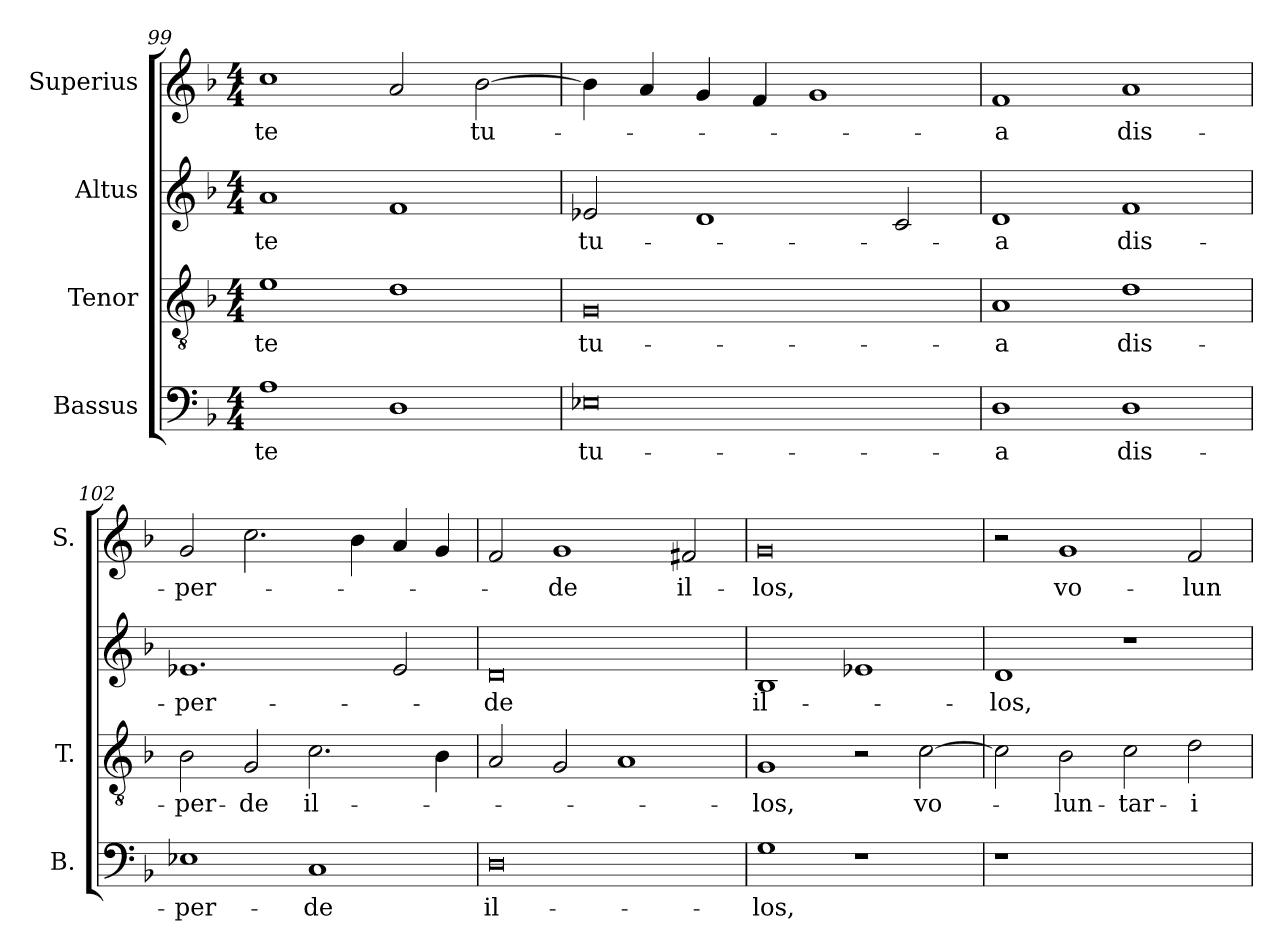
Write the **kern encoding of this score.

**kern	**text	**kern	**text	**kern	**text	**kern	**text
*part4	*part4	*part3	*part3	*part2	*part2	*part1	*part1
*staff4	*staff4	*staff3	*staff3	*staff2	*staff2	*staff1	*staff1
*I"Bassus	*	*I"Tenor	*	*I"Altus	*	*I"Superius	*
*I'B.	*	*I'T.	*	*	*	*I'S.	*
*clefF4	*	*clefGv2	*	*clefG2	*	*clefG2	*
*	*	*ITrd7c12	*	*	*	*	*
*k[b-]	*	*k[b-]	*	*k[b-]	*	*k[b-]	*
*F:	*	*F:	*	*F:	*	*F:	*
*M4/4	*	*M4/4	*	*M4/4	*	*M4/4	*
=99	=99	=99	=99	=99	=99	=99	=99
!	!LO:LY:b:color=#000000	!	!	!	!	!	!
!	!	!	!LO:LY:b:color=#000000	!	!	!	!
!	!	!	!	!	!LO:LY:b:color=#000000	!	!
!	!	!	!	!	!	!	!LO:LY:b:color=#000000
1Ai	-te	1Ei	-te	1ai	-te	1cci	-te
1Di	.	1Di	.	1fi	.	2ai/	.
!	!	!	!	!	!	!	!LO:LY:b:color=#000000
.	.	.	.	.	.	[>2b-i\	tu-
=100	=100	=100	=100	=100	=100	=100	=100
!	!LO:LY:b:color=#000000	!	!	!	!	!	!
!	!	!	!LO:LY:b:color=#000000	!	!	!	!
!	!	!	!	!	!LO:LY:b:color=#000000	!	!
0E-Xi	tu-	0GGi	tu-	2e-Xi/	tu-	4b-i\]	.
.	.	.	.	.	.	4ai/	.
.	.	.	.	1di	.	4gi/	.
.	.	.	.	.	.	4fi/	.
.	.	.	.	.	.	1gi	.
.	.	.	.	2ci/	.	.	.
=101	=101	=101	=101	=101	=101	=101	=101
!	!LO:LY:b:color=#000000	!	!	!	!	!	!
!	!	!	!LO:LY:b:color=#000000	!	!	!	!
!	!	!	!	!	!LO:LY:b:color=#000000	!	!
!	!	!	!	!	!	!	!LO:LY:b:color=#000000
1Di	-a	1AAi	-a	1di	-a	1fi	-a
!	!LO:LY:b:color=#000000	!	!	!	!	!	!
!	!	!	!LO:LY:b:color=#000000	!	!	!	!
!	!	!	!	!	!LO:LY:b:color=#000000	!	!
!	!	!	!	!	!	!	!LO:LY:b:color=#000000
1Di	dis-	1Di	dis-	1fi	dis-	1ai	dis-
!!LO:LB:g=z
=102	=102	=102	=102	=102	=102	=102	=102
!	!LO:LY:b:color=#000000	!	!	!	!	!	!
!	!	!	!LO:LY:b:color=#000000	!	!	!	!
!	!	!	!	!	!LO:LY:b:color=#000000	!	!
!	!	!	!	!	!	!	!LO:LY:b:color=#000000
1E-Xi	-per-	2BB-i\	-per-	1.e-Xi	-per-	2gi/	-per-
!	!	!	!LO:LY:b:color=#000000	!	!	!	!
.	.	2GGi/	-de	.	.	2.cci\	.
!	!LO:LY:b:color=#000000	!	!	!	!	!	!
!	!	!	!LO:LY:b:color=#000000	!	!	!	!
1Ci	-de	2.Ci\	il-	.	.	.	.
.	.	.	.	.	.	4b-i\	.
.	.	.	.	2e-i/	.	4ai/	.
.	.	4BB-i\	.	.	.	4gi/	.
=103	=103	=103	=103	=103	=103	=103	=103
!	!LO:LY:b:color=#000000	!	!	!	!	!	!
!	!	!	!	!	!LO:LY:b:color=#000000	!	!
0Di	il-	2AAi/	.	0di	-de	2fi/	.
!	!	!	!	!	!	!	!LO:LY:b:color=#000000
.	.	2GGi/	.	.	.	1gi	-de
.	.	1AAi	.	.	.	.	.
!	!	!	!	!	!	!	!LO:LY:b:color=#000000
.	.	.	.	.	.	2f#Xi/	il-
=104	=104	=104	=104	=104	=104	=104	=104
!	!LO:LY:b:color=#000000	!	!	!	!	!	!
!	!	!	!LO:LY:b:color=#000000	!	!	!	!
!	!	!	!	!	!LO:LY:b:color=#000000	!	!
!	!	!	!	!	!	!	!LO:LY:b:color=#000000
1Gi	-los,	1GGi	-los,	1B-i	il-	0gi	-los,
1r	.	2r	.	1e-Xi	.	.	.
!	!	!	!LO:LY:b:color=#000000	!	!	!	!
.	.	[>2Ci\	vo-	.	.	.	.
=105	=105	=105	=105	=105	=105	=105	=105
!LO:N:vis=1	!	!	!	!	!	!	!
!	!	!	!	!	!LO:LY:b:color=#000000	!	!
1r	.	2Ci\]	.	1di	-los,	2r	.
!	!	!	!LO:LY:b:color=#000000	!	!	!	!
!	!	!	!	!	!	!	!LO:LY:b:color=#000000
.	.	2BB-i\	-lun-	.	.	1gi	vo-
!	!	!	!LO:LY:b:color=#000000	!	!	!	!
1ryy	.	2Ci\	-tar-	1r	.	.	.
!	!	!	!LO:LY:b:color=#000000	!	!	!	!
!	!	!	!	!	!	!	!LO:LY:b:color=#000000
.	.	2Di\	-i-	.	.	2fi/	-lun-
=	=	=	=	=	=	=	=
*-	*-	*-	*-	*-	*-	*-	*-
